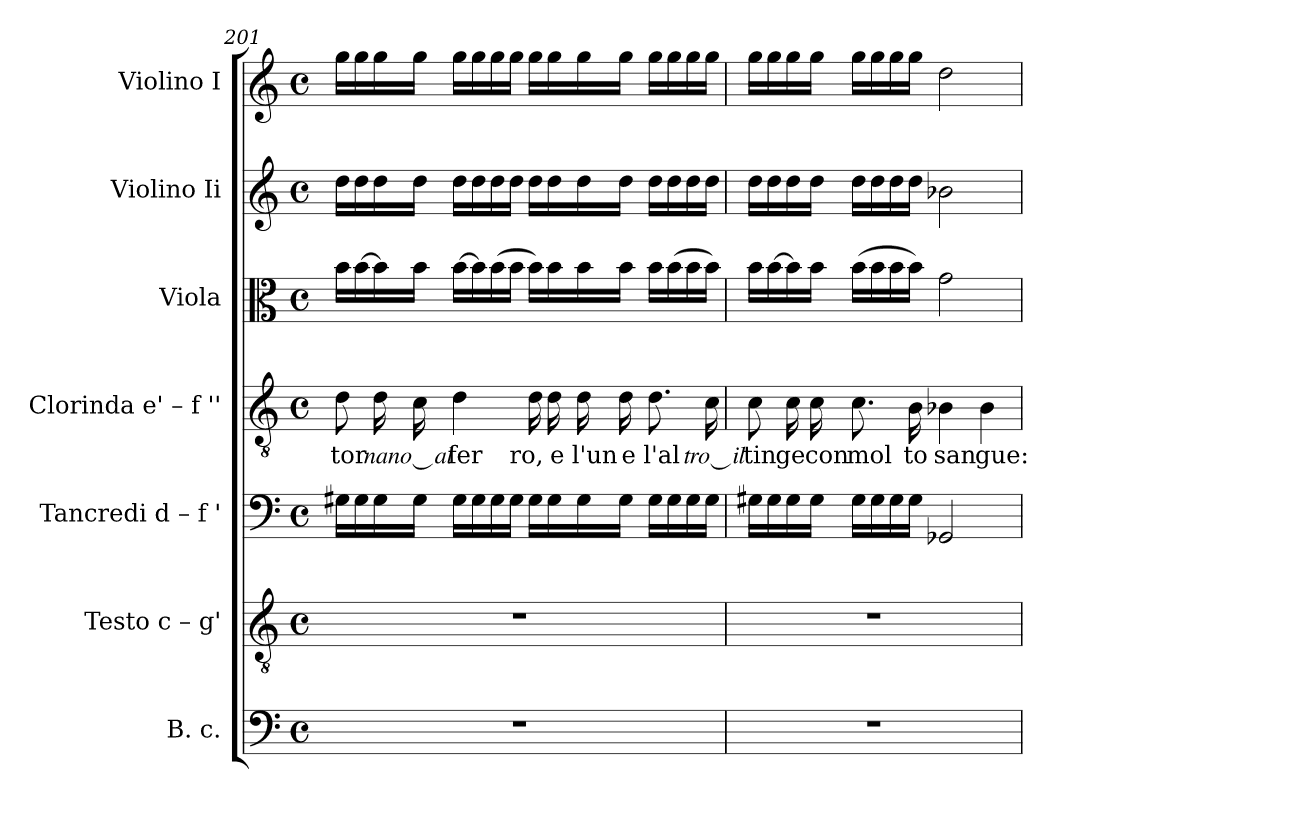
**kern	**kern	**kern	**kern	**text	**kern	**kern	**kern	**text
*part7	*part6	*part5	*part4	*part4	*part3	*part2	*part1	*part1
*staff7	*staff6	*staff5	*staff4	*staff4	*staff3	*staff2	*staff1	*staff1
*I"B. c.	*I"Testo  c – g'	*I"Tancredi  d – f '	*I"Clorinda  e' – f ''	*	*I"Viola	*I"Violino Ii	*I"Violino I	*
*clefF4	*clefGv2	*clefF4	*clefGv2	*	*clefC3	*clefG2	*clefG2	*
*k[]	*k[]	*k[]	*k[]	*	*k[]	*k[]	*k[]	*
*C:	*C:	*C:	*C:	*	*C:	*C:	*C:	*
*M4/4	*M4/4	*M4/4	*M4/4	*	*M4/4	*M4/4	*M4/4	*
*met(c)	*met(c)	*met(c)	*met(c)	*	*met(c)	*met(c)	*met(c)	*
=201	=201	=201	=201	=201	=201	=201	=201	=201
!	!	!	!	!LO:LY:b:cj	!	!	!	!LO:LY:b:cj
1r	1r	16G#\L	8d\	tor	16b\L	16dd\L	16gg\L	.
!	!	!	!	!	!	!	!	!LO:LY:b:cj
.	.	16G#\	.	.	[<16b\	16dd\	16gg\	.
!	!	!	!	!LO:LY:b:cj	!	!	!	!LO:LY:b:cj
.	.	16G#\	16d\	nano‿al	16b\]	16dd\	16gg\	.
!	!	!	!	!LO:LY:b:cj	!	!	!	!LO:LY:b:cj
.	.	16G#\J	16c\	.	16b\J	16dd\J	16gg\J	.
!	!	!	!	!LO:LY:b:cj	!	!	!	!LO:LY:b:cj
.	.	16G#\L	4d\	fer	[<16b\L	16dd\L	16gg\L	.
!	!	!	!	!	!	!	!	!LO:LY:b:cj
.	.	16G#\	.	.	16b\]	16dd\	16gg\	.
!	!	!	!	!	!	!	!	!LO:LY:b:cj
.	.	16G#\	.	.	(<16b\	16dd\	16gg\	.
!	!	!	!	!	!	!	!	!LO:LY:b:cj
.	.	16G#\J	.	.	16b\J	16dd\J	16gg\J	.
!	!	!	!	!LO:LY:b:cj	!	!	!	!LO:LY:b:cj
.	.	16G#\L	16d\	ro,	16b\L)	16dd\L	16gg\L	.
!	!	!	!	!LO:LY:b:cj	!	!	!	!LO:LY:b:cj
.	.	16G#\	16d\	e	16b\	16dd\	16gg\	.
!	!	!	!	!LO:LY:b:cj	!	!	!	!LO:LY:b:cj
.	.	16G#\	16d\	l'un	16b\	16dd\	16gg\	.
!	!	!	!	!LO:LY:b:cj	!	!	!	!LO:LY:b:cj
.	.	16G#\J	16d\	e	16b\J	16dd\J	16gg\J	.
!	!	!	!	!LO:LY:b:cj	!	!	!	!LO:LY:b:cj
.	.	16G#\L	8.d\	l'al	16b\L	16dd\L	16gg\L	.
!	!	!	!	!	!	!	!	!LO:LY:b:cj
.	.	16G#\	.	.	(<16b\	16dd\	16gg\	.
!	!	!	!	!	!	!	!	!LO:LY:b:cj
.	.	16G#\	.	.	16b\	16dd\	16gg\	.
!	!	!	!	!LO:LY:b:cj	!	!	!	!LO:LY:b:cj
.	.	16G#\J	16c\	tro‿il	16b\J)	16dd\J	16gg\J	.
=202	=202	=202	=202	=202	=202	=202	=202	=202
!	!	!	!	!LO:LY:b:cj	!	!	!	!LO:LY:b:cj
1r	1r	16G#\L	8c\	tin	16b\L	16dd\L	16gg\L	.
!	!	!	!	!	!	!	!	!LO:LY:b:cj
.	.	16G#\	.	.	[<16b\	16dd\	16gg\	.
!	!	!	!	!LO:LY:b:cj	!	!	!	!LO:LY:b:cj
.	.	16G#\	16c\	ge	16b\]	16dd\	16gg\	.
!	!	!	!	!LO:LY:b:cj	!	!	!	!LO:LY:b:cj
.	.	16G#\J	16c\	con	16b\J	16dd\J	16gg\J	.
!	!	!	!	!LO:LY:b:cj	!	!	!	!LO:LY:b:cj
.	.	16G#\L	8.c\	mol	(<16b\L	16dd\L	16gg\L	.
!	!	!	!	!	!	!	!	!LO:LY:b:cj
.	.	16G#\	.	.	16b\	16dd\	16gg\	.
!	!	!	!	!	!	!	!	!LO:LY:b:cj
.	.	16G#\	.	.	16b\	16dd\	16gg\	.
!	!	!	!	!LO:LY:b:cj	!	!	!	!LO:LY:b:cj
.	.	16G#\J	16B\	to	16b\J)	16dd\J	16gg\J	.
!	!	!	!	!LO:LY:b:cj	!	!	!	!LO:LY:b:cj
.	.	2GG-/	4B-X\	san	2g\	2b-X\	2dd\	.
!	!	!	!	!LO:LY:b:cj	!	!	!	!
.	.	.	4B-\	gue:	.	.	.	.
=	=	=	=	=	=	=	=	=
*-	*-	*-	*-	*-	*-	*-	*-	*-
